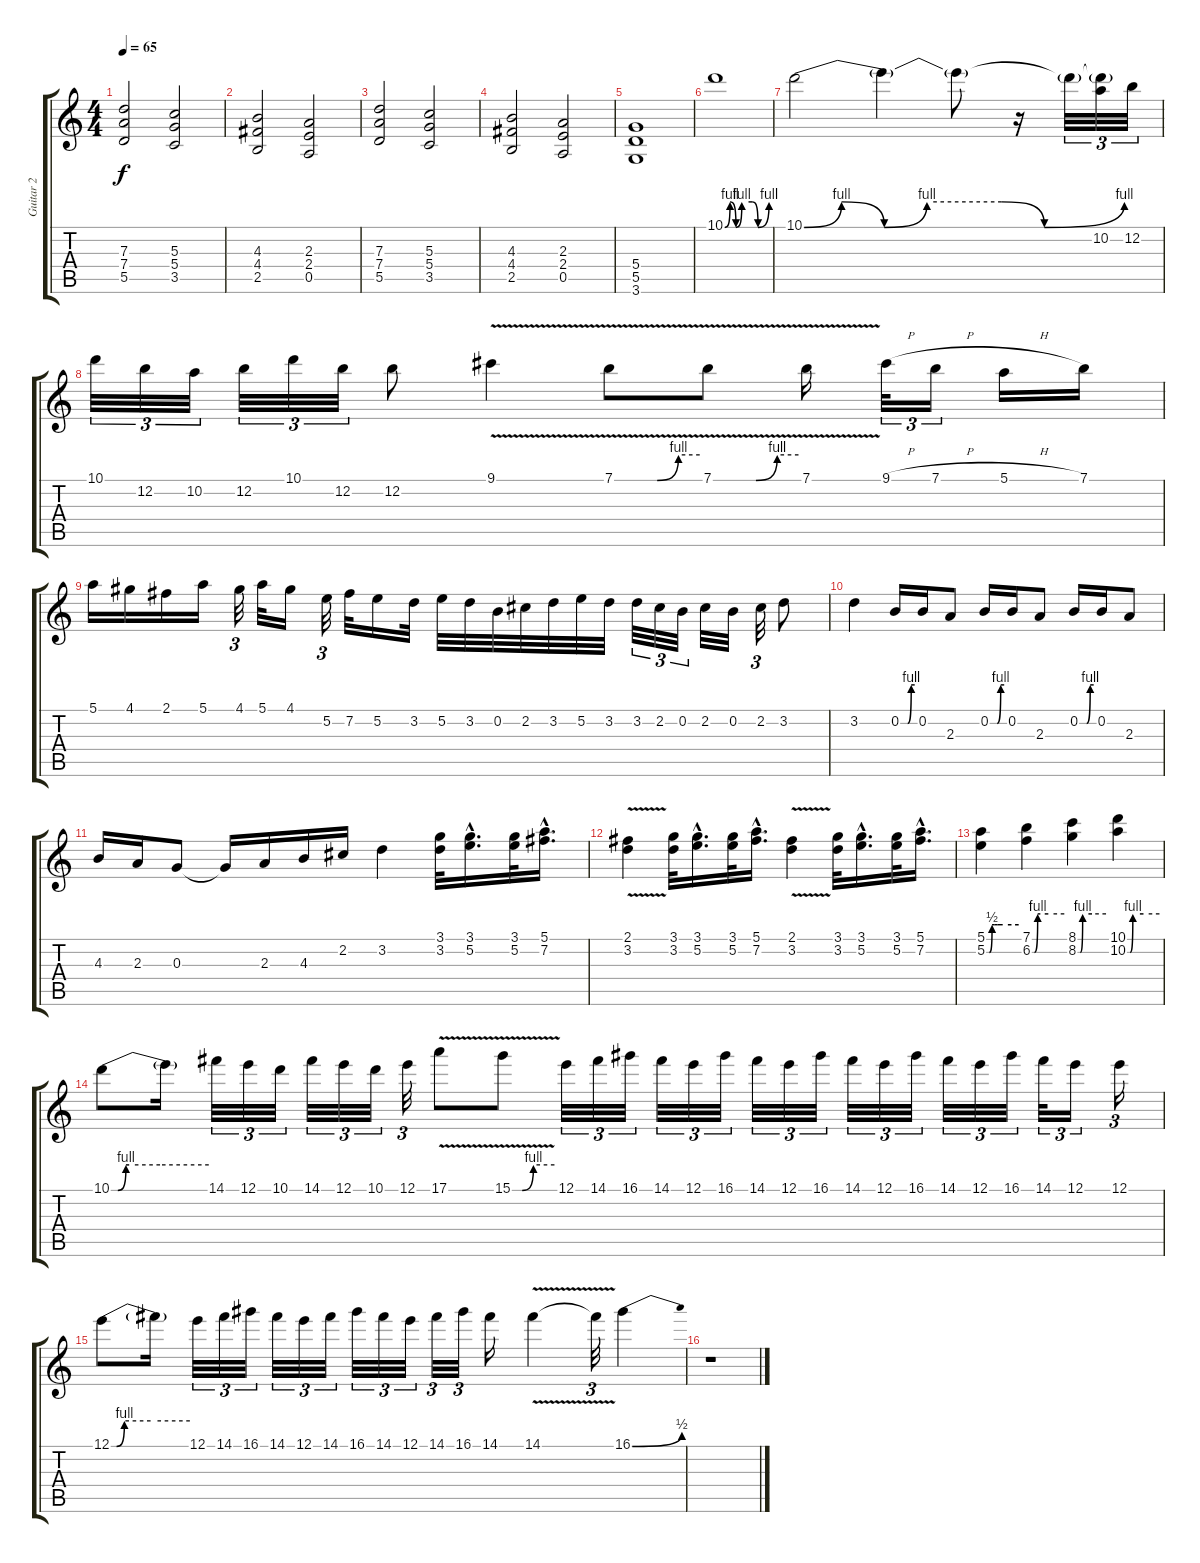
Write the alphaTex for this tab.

\track ("Guitar 2" "Guitar 2") {instrument distortionguitar}
\staff {score tabs}
\tuning (E4 B3 G3 D3 A2 E2) {hide}
\ts (4 4)
\tempo 65
\clef g2
\ks c
(7.3 7.4 5.5).2{dy f} (5.3 5.4 3.5).2 |
(4.3 4.4 2.5).2 (2.3 2.4 0.5).2 |
(7.3 7.4 5.5).2 (5.3 5.4 3.5).2 |
(4.3 4.4 2.5).2 (2.3 2.4 0.5).2 |
(5.4 5.5 3.6).1 |
10.1{be (custom 0 0 7 4 15 0 23 4 37 4 45 0 60 4)}.1 |
10.1{be (custom 0 0 7 4 15 0 23 4 37 4 45 0 60 4)}.2 10.1{t}.4 10.1{t}.8 r.16 10.1{t}.32{tu (3 2)} (10.1{t} 10.2).32{tu (3 2)} 12.2.32{tu (3 2)} |
10.1.32{tu (3 2)} 12.2.32{tu (3 2)} 10.2.32{tu (3 2)} 12.2.32{tu (3 2)} 10.1.32{tu (3 2)} 12.2.32{tu (3 2)} 12.2.8 9.1{v}.4 7.1{be (custom 0 0 30 0 45 4 60 4) v}.8 7.1{be (custom 0 0 30 0 45 4 60 4) v}.8 7.1{v}.16 9.1{h}.32{tu (3 2)} 7.1{h}.16{tu (3 2)} 5.1{h}.16 7.1.16 |
5.1.16 4.1.16 2.1.16 5.1.16 4.1.32{tu (3 2)} 5.1.32 4.1.16 5.2.32{tu (3 2)} 7.2.32 5.2.16 3.2.32 5.2.32 3.2.32 0.2.32 2.2.32 3.2.32 5.2.32 3.2.32 3.2.32{tu (3 2)} 2.2.32{tu (3 2)} 0.2.32{tu (3 2)} 2.2.32 0.2.32 2.2.32{tu (3 2)} 3.2.8 |
3.2.4 0.2{be (custom 0 0 30 0 45 4 60 4)}.16 0.2.16 2.3.8 0.2{be (custom 0 0 30 0 45 4 60 4)}.16 0.2.16 2.3.8 0.2{be (custom 0 0 30 0 45 4 60 4)}.16 0.2.16 2.3.8 |
4.3.16 2.3.16 0.3.8 0.3{t}.16 2.3.16 4.3.16 2.2.16 3.2.4 (3.1 3.2).32 (3.1{hac} 5.2{hac}).16{d} (3.1 5.2).32 (5.1{hac} 7.2{hac}).16{d} |
(2.1{v} 3.2).4 (3.1 3.2).32 (3.1{hac} 5.2{hac}).16{d} (3.1 5.2).32 (5.1{hac} 7.2{hac}).16{d} (2.1 3.2{v}).4 (3.1 3.2).32 (3.1{hac} 5.2{hac}).16{d} (3.1 5.2).32 (5.1{hac} 7.2{hac}).16{d} |
(5.1 5.2{be (custom 0 0 5 0 10 2 15 2 20 2 30 2 60 2)}).4 (7.1 6.2{be (custom 0 0 4 0 10 4 15 4 30 4 60 4)}).4 (8.1 8.2{be (custom 0 0 5 0 10 4 30 4 60 4)}).4 (10.1 10.2{be (custom 0 0 5 0 10 4 30 4 60 4)}).4 |
10.1{be (custom 0 0 4 0 9 4 11 4 30 4 60 4)}.8 10.1{t}.16 14.1.32{tu (3 2)} 12.1.32{tu (3 2)} 10.1.32{tu (3 2)} 14.1.32{tu (3 2)} 12.1.32{tu (3 2)} 10.1.32{tu (3 2)} 12.1.32{tu (3 2)} 17.1{v}.8 15.1{be (custom 0 0 14 0 30 4 60 4) v}.8 12.1.32{tu (3 2)} 14.1.32{tu (3 2)} 16.1.32{tu (3 2)} 14.1.32{tu (3 2)} 12.1.32{tu (3 2)} 16.1.32{tu (3 2)} 14.1.32{tu (3 2)} 12.1.32{tu (3 2)} 16.1.32{tu (3 2)} 14.1.32{tu (3 2)} 12.1.32{tu (3 2)} 16.1.32{tu (3 2)} 14.1.32{tu (3 2)} 12.1.32{tu (3 2)} 16.1.32{tu (3 2)} 14.1.32{tu (3 2)} 12.1.16{tu (3 2)} 12.1.16{tu (3 2)} |
12.1{be (custom 0 0 4 0 10 4 30 4 60 4)}.8 12.1{t}.16 12.1.32{tu (3 2)} 14.1.32{tu (3 2)} 16.1.32{tu (3 2)} 14.1.32{tu (3 2)} 12.1.32{tu (3 2)} 14.1.32{tu (3 2)} 16.1.32{tu (3 2)} 14.1.32{tu (3 2)} 12.1.32{tu (3 2)} 14.1.32{tu (3 2)} 16.1.32{tu (3 2)} 14.1.16 14.1{v}.4 14.1{t}.32{tu (3 2)} 16.1{be (bend 0 0 60 2)}.4 |
r.1
